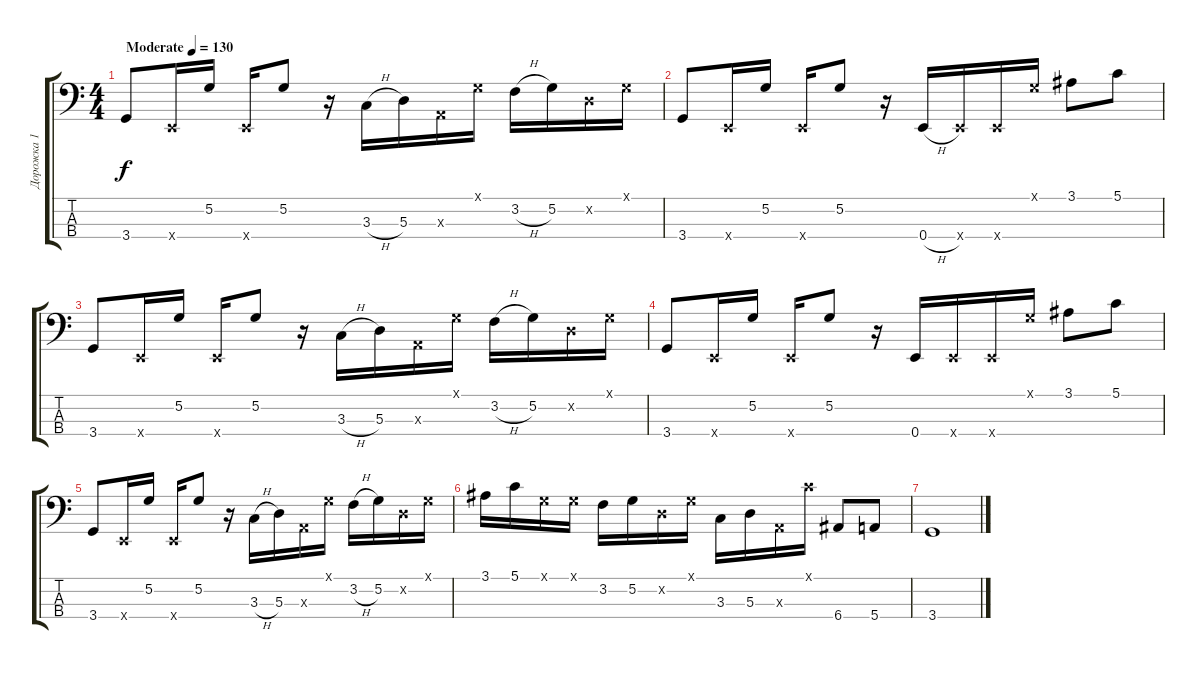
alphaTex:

\track ("Дорожка 1" "Дорожка 1") {instrument slapbass1}
\staff {score tabs}
\tuning (G2 D2 A1 E1) {hide}
\ts (4 4)
\tempo (130 "Moderate")
\clef f4
\ks c
3.4.8{dy f instrument slapbass1} 0.4{x}.16 5.2.16 0.4{x}.16 5.2.8 r.16 3.3{h}.16 5.3.16 0.3{x}.16 0.1{x}.16 3.2{h}.16 5.2.16 0.2{x}.16 0.1{x}.16 |
3.4.8 0.4{x}.16 5.2.16 0.4{x}.16 5.2.8 r.16 0.4{h}.16 0.4{x}.16 0.4{x}.16 0.1{x}.16 3.1.8 5.1.8 |
3.4.8 0.4{x}.16 5.2.16 0.4{x}.16 5.2.8 r.16 3.3{h}.16 5.3.16 0.3{x}.16 0.1{x}.16 3.2{h}.16 5.2.16 0.2{x}.16 0.1{x}.16 |
3.4.8 0.4{x}.16 5.2.16 0.4{x}.16 5.2.8 r.16 0.4.16 0.4{x}.16 0.4{x}.16 0.1{x}.16 3.1.8 5.1.8 |
3.4.8 0.4{x}.16 5.2.16 0.4{x}.16 5.2.8 r.16 3.3{h}.16 5.3.16 0.3{x}.16 0.1{x}.16 3.2{h}.16 5.2.16 0.2{x}.16 0.1{x}.16 |
3.1.16 5.1.16 0.1{x}.16 0.1{x}.16 3.2.16 5.2.16 0.2{x}.16 0.1{x}.16 3.3.16 5.3.16 0.3{x}.16 5.1{x}.16 6.4.8 5.4.8 |
3.4.1
